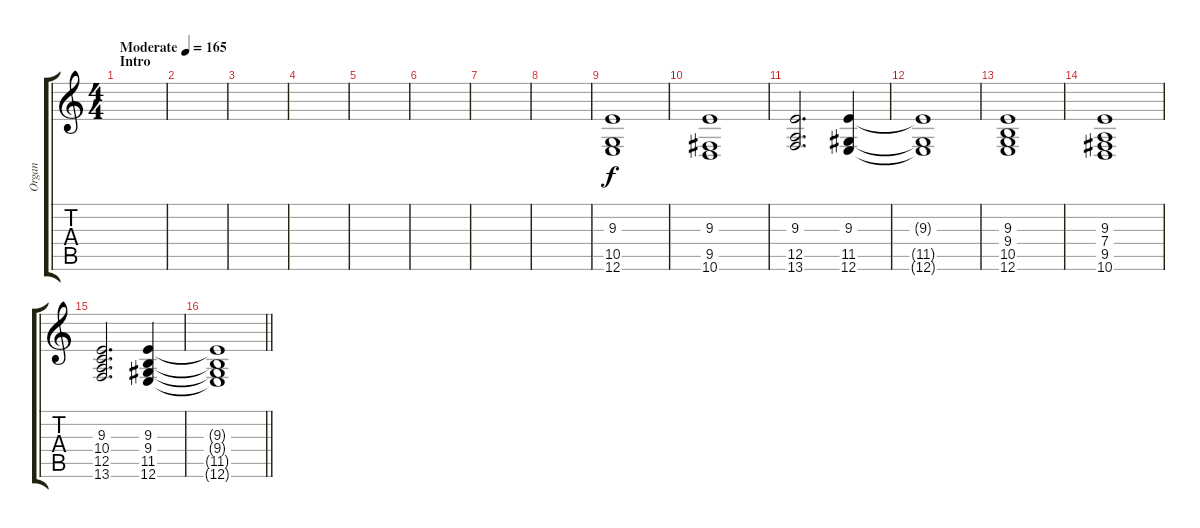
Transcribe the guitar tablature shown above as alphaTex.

\track ("Organ" "Organ") {instrument synthvoice}
\staff {score tabs}
\tuning (E4 B3 G3 D3 A2 E2) {hide}
\ts (4 4)
\section ("" "Intro")
\tempo (165 "Moderate")
\clef g2
\ks c
|
|
|
|
|
|
|
|
(9.3 10.5 12.6).1 |
(9.3 9.5 10.6).1 |
(9.3 12.5 13.6).2{d} (9.3 11.5 12.6).4 |
(9.3{t} 11.5{t} 12.6{t}).1 |
(9.3 9.4 10.5 12.6).1 |
(9.3 7.4 9.5 10.6).1 |
(9.3 10.4 12.5 13.6).2{d} (9.3 9.4 11.5 12.6).4 |
\barLineRight lightlight
(9.3{t} 9.4{t} 11.5{t} 12.6{t}).1
